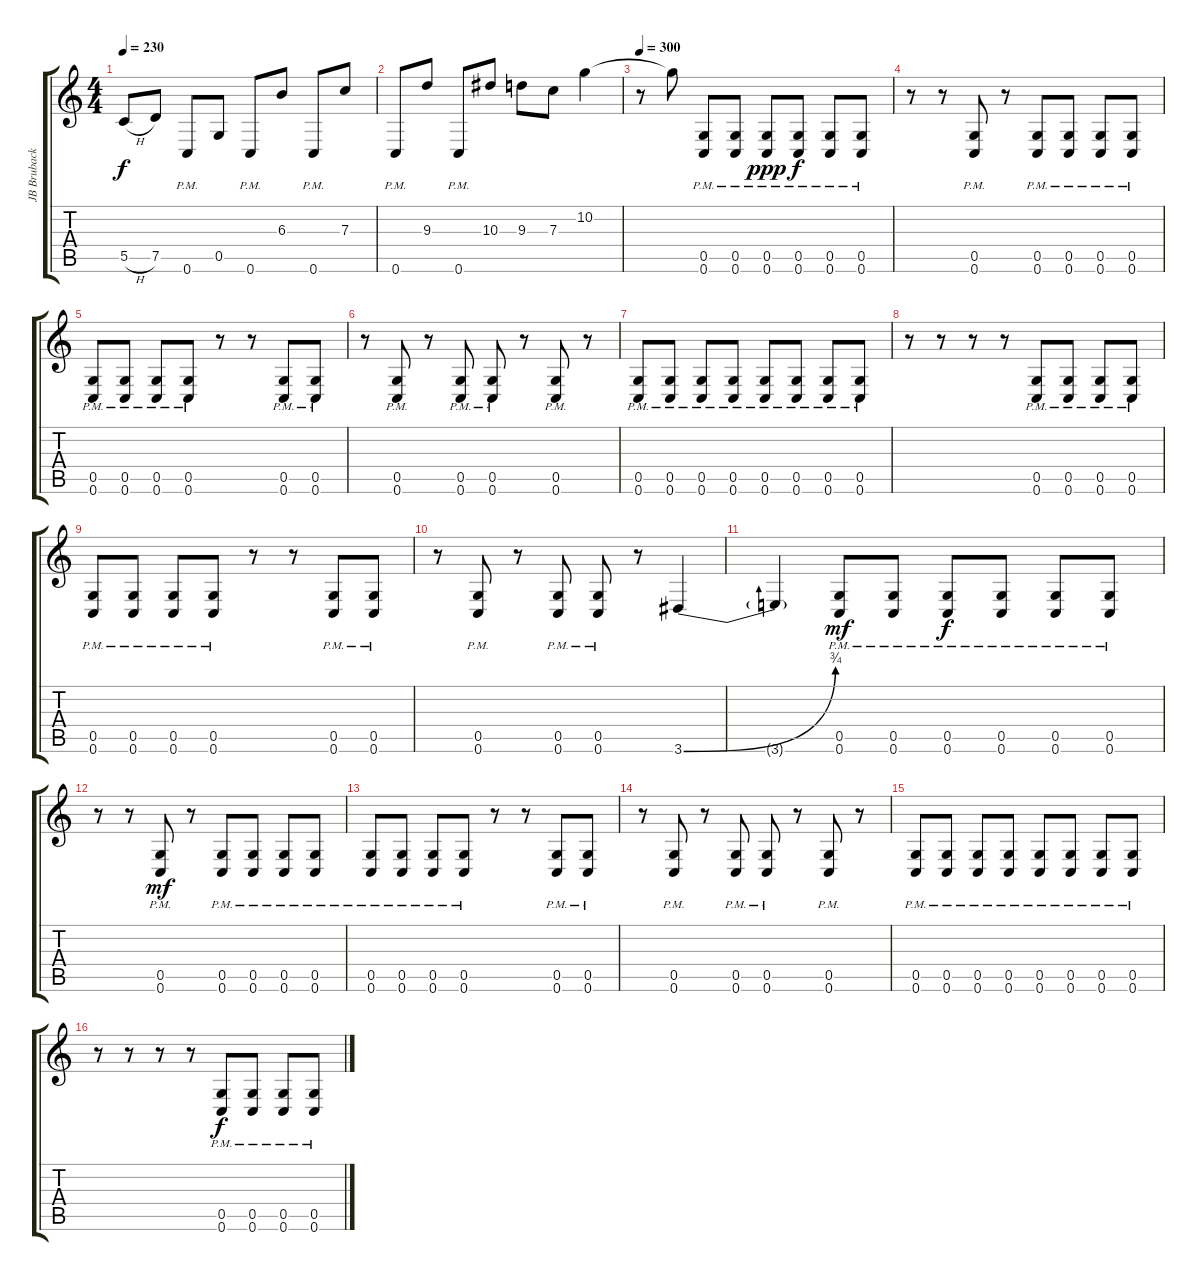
\track ("JB Brubacker (Guitar 1)" "JB Bruback") {instrument distortionguitar}
\staff {score tabs}
\tuning (D4 A3 F3 C3 G2 C2) {hide}
\ts (4 4)
\tempo 230
\clef g2
\ks c
5.5{h}.8{dy f} 7.5.8 0.6{pm}.8 0.5.8 0.6{pm}.8 6.3.8 0.6{pm}.8 7.3.8 |
0.6{pm}.8 9.3.8 0.6{pm}.8 10.3.8 9.3.8 7.3.8 10.2.4 |
\tempo 300
r.8 10.2{t}.8 (0.5 0.6{pm}).8 (0.5 0.6{pm}).8 (0.5 0.6{pm}).8{dy ppp} (0.5 0.6{pm}).8{dy f} (0.5 0.6{pm}).8 (0.5 0.6{pm}).8 |
r.8 r.8 (0.5 0.6{pm}).8 r.8 (0.5{pm} 0.6{pm}).8 (0.5{pm} 0.6{pm}).8 (0.5{pm} 0.6{pm}).8 (0.5{pm} 0.6{pm}).8 |
(0.5{pm} 0.6{pm}).8 (0.5{pm} 0.6{pm}).8 (0.5{pm} 0.6{pm}).8 (0.5{pm} 0.6{pm}).8 r.8 r.8 (0.5{pm} 0.6{pm}).8 (0.5{pm} 0.6{pm}).8 |
r.8 (0.5 0.6{pm}).8 r.8 (0.5{pm} 0.6{pm}).8 (0.5{pm} 0.6{pm}).8 r.8 (0.5 0.6{pm}).8 r.8 |
(0.5{pm} 0.6{pm}).8 (0.5{pm} 0.6{pm}).8 (0.5{pm} 0.6{pm}).8 (0.5{pm} 0.6{pm}).8 (0.5{pm} 0.6{pm}).8 (0.5{pm} 0.6{pm}).8 (0.5{pm} 0.6{pm}).8 (0.5{pm} 0.6{pm}).8 |
r.8 r.8 r.8 r.8 (0.5 0.6{pm}).8 (0.5 0.6{pm}).8 (0.5 0.6{pm}).8 (0.5 0.6{pm}).8 |
(0.5{pm} 0.6{pm}).8 (0.5{pm} 0.6{pm}).8 (0.5{pm} 0.6{pm}).8 (0.5{pm} 0.6{pm}).8 r.8 r.8 (0.5{pm} 0.6{pm}).8 (0.5{pm} 0.6{pm}).8 |
r.8 (0.5{pm} 0.6{pm}).8 r.8 (0.5{pm} 0.6{pm}).8 (0.5{pm} 0.6{pm}).8 r.8 3.6{be (bend 0 0 60 3)}.4 |
3.6{t}.4 (0.5{pm} 0.6{pm}).8{dy mf} (0.5{pm} 0.6{pm}).8 (0.5{pm} 0.6{pm}).8{dy f} (0.5{pm} 0.6{pm}).8 (0.5{pm} 0.6{pm}).8 (0.5{pm} 0.6{pm}).8 |
r.8 r.8 (0.5{pm} 0.6{pm}).8{dy mf} r.8 (0.5{pm} 0.6{pm}).8 (0.5{pm} 0.6{pm}).8 (0.5{pm} 0.6{pm}).8 (0.5{pm} 0.6{pm}).8 |
(0.5{pm} 0.6{pm}).8 (0.5{pm} 0.6{pm}).8 (0.5{pm} 0.6{pm}).8 (0.5{pm} 0.6{pm}).8 r.8 r.8 (0.5{pm} 0.6{pm}).8 (0.5{pm} 0.6{pm}).8 |
r.8 (0.5{pm} 0.6{pm}).8 r.8 (0.5{pm} 0.6{pm}).8 (0.5{pm} 0.6{pm}).8 r.8 (0.5{pm} 0.6{pm}).8 r.8 |
(0.5{pm} 0.6{pm}).8 (0.5{pm} 0.6{pm}).8 (0.5{pm} 0.6{pm}).8 (0.5{pm} 0.6{pm}).8 (0.5{pm} 0.6{pm}).8 (0.5{pm} 0.6{pm}).8 (0.5{pm} 0.6{pm}).8 (0.5{pm} 0.6{pm}).8 |
r.8 r.8 r.8 r.8 (0.5 0.6{pm}).8{dy f} (0.5 0.6{pm}).8 (0.5 0.6{pm}).8 (0.5 0.6{pm}).8
